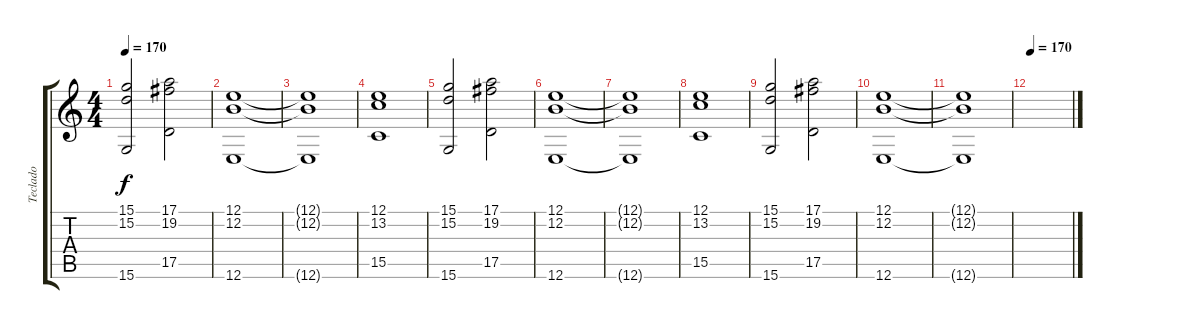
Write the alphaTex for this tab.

\track ("Teclado" "Teclado") {instrument synthstrings1}
\staff {score tabs}
\tuning (E4 B3 G3 D3 A2 E2) {hide}
\ts (4 4)
\tempo 170
\clef g2
\ks c
(15.1 15.2 15.6).2{dy f} (17.1 19.2 17.5).2 |
(12.1 12.2 12.6).1 |
(12.1{t} 12.2{t} 12.6{t}).1 |
(12.1 13.2 15.5).1 |
(15.1 15.2 15.6).2 (17.1 19.2 17.5).2 |
(12.1 12.2 12.6).1 |
(12.1{t} 12.2{t} 12.6{t}).1 |
(12.1 13.2 15.5).1 |
(15.1 15.2 15.6).2 (17.1 19.2 17.5).2 |
(12.1 12.2 12.6).1 |
(12.1{t} 12.2{t} 12.6{t}).1 |
\tempo 170
